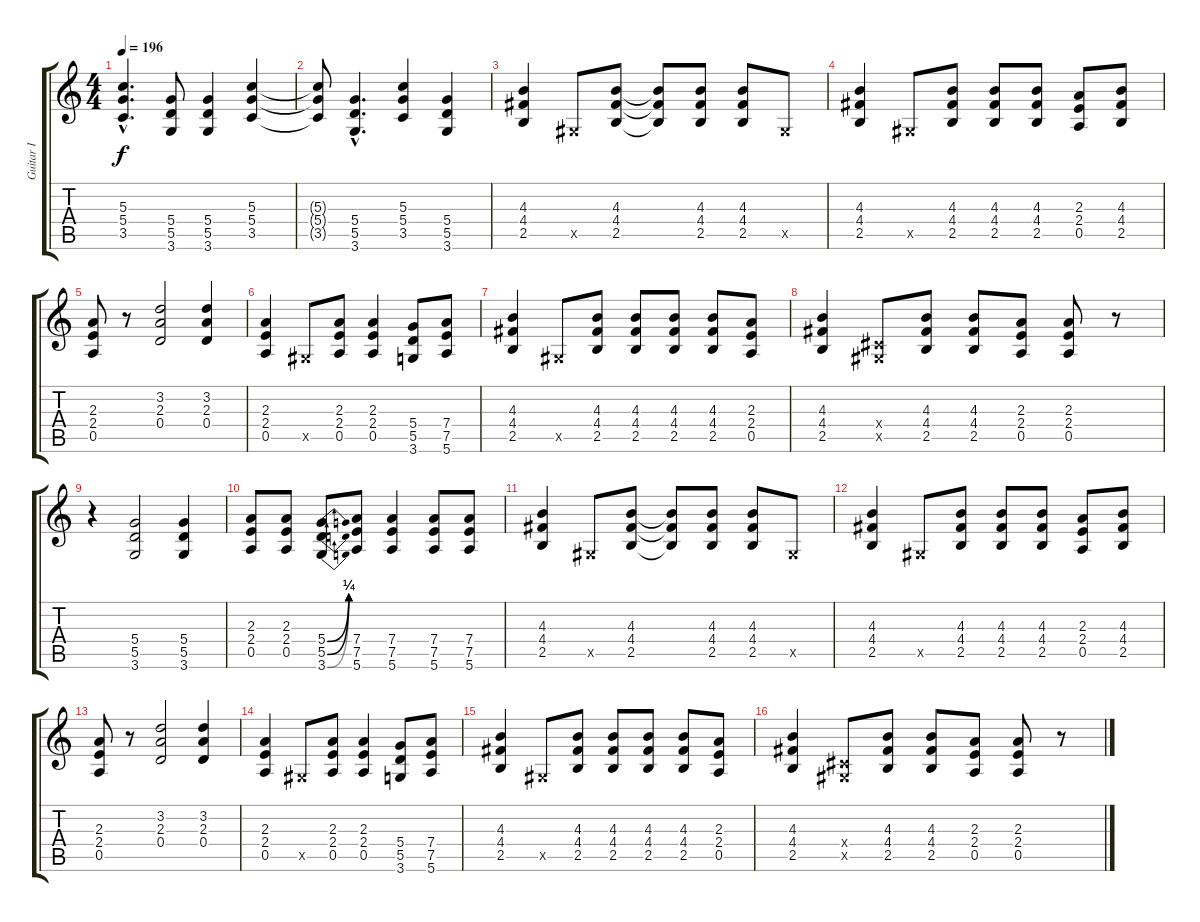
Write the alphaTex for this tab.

\track ("Guitar I" "Guitar I") {instrument distortionguitar}
\staff {score tabs}
\tuning (E4 B3 G3 D3 A2 E2) {hide}
\ts (4 4)
\tempo 196
\clef g2
\ks c
(5.3{hac} 5.4{hac} 3.5{hac}).4{d dy f} (5.4 5.5 3.6).8 (5.4 5.5 3.6).4 (5.3 5.4 3.5).4 |
(5.3{t} 5.4{t} 3.5{t}).8 (5.4{hac} 5.5{hac} 3.6{hac}).4{d} (5.3 5.4 3.5).4 (5.4 5.5 3.6).4 |
(4.3 4.4 2.5).4 -1.5{x}.8 (4.3 4.4 2.5).8 (4.3{t} 4.4{t} 2.5{t}).8 (4.3 4.4 2.5).8 (4.3 4.4 2.5).8 -1.5{x}.8 |
(4.3 4.4 2.5).4 -1.5{x}.8 (4.3 4.4 2.5).8 (4.3 4.4 2.5).8 (4.3 4.4 2.5).8 (2.3 2.4 0.5).8 (4.3 4.4 2.5).8 |
(2.3 2.4 0.5).8 r.8 (3.2 2.3 0.4).2 (3.2 2.3 0.4).4 |
(2.3 2.4 0.5).4 -1.5{x}.8 (2.3 2.4 0.5).8 (2.3 2.4 0.5).4 (5.4 5.5 3.6).8 (7.4 7.5 5.6).8 |
(4.3 4.4 2.5).4 -1.5{x}.8 (4.3 4.4 2.5).8 (4.3 4.4 2.5).8 (4.3 4.4 2.5).8 (4.3 4.4 2.5).8 (2.3 2.4 0.5).8 |
(4.3 4.4 2.5).4 (-1.4{x} -1.5{x}).8 (4.3 4.4 2.5).8 (4.3 4.4 2.5).8 (2.3 2.4 0.5).8 (2.3 2.4 0.5).8 r.8 |
r.4 (5.4 5.5 3.6).2 (5.4 5.5 3.6).4 |
(2.3 2.4 0.5).8 (2.3 2.4 0.5).8 (5.4{be (bend 0 0 60 1)} 5.5{be (bend 0 0 60 1)} 3.6{be (bend 0 0 60 1)}).8 (7.4 7.5 5.6).8 (7.4 7.5 5.6).4 (7.4 7.5 5.6).8 (7.4 7.5 5.6).8 |
(4.3 4.4 2.5).4 -1.5{x}.8 (4.3 4.4 2.5).8 (4.3{t} 4.4{t} 2.5{t}).8 (4.3 4.4 2.5).8 (4.3 4.4 2.5).8 -1.5{x}.8 |
(4.3 4.4 2.5).4 -1.5{x}.8 (4.3 4.4 2.5).8 (4.3 4.4 2.5).8 (4.3 4.4 2.5).8 (2.3 2.4 0.5).8 (4.3 4.4 2.5).8 |
(2.3 2.4 0.5).8 r.8 (3.2 2.3 0.4).2 (3.2 2.3 0.4).4 |
(2.3 2.4 0.5).4 -1.5{x}.8 (2.3 2.4 0.5).8 (2.3 2.4 0.5).4 (5.4 5.5 3.6).8 (7.4 7.5 5.6).8 |
(4.3 4.4 2.5).4 -1.5{x}.8 (4.3 4.4 2.5).8 (4.3 4.4 2.5).8 (4.3 4.4 2.5).8 (4.3 4.4 2.5).8 (2.3 2.4 0.5).8 |
(4.3 4.4 2.5).4 (-1.4{x} -1.5{x}).8 (4.3 4.4 2.5).8 (4.3 4.4 2.5).8 (2.3 2.4 0.5).8 (2.3 2.4 0.5).8 r.8
